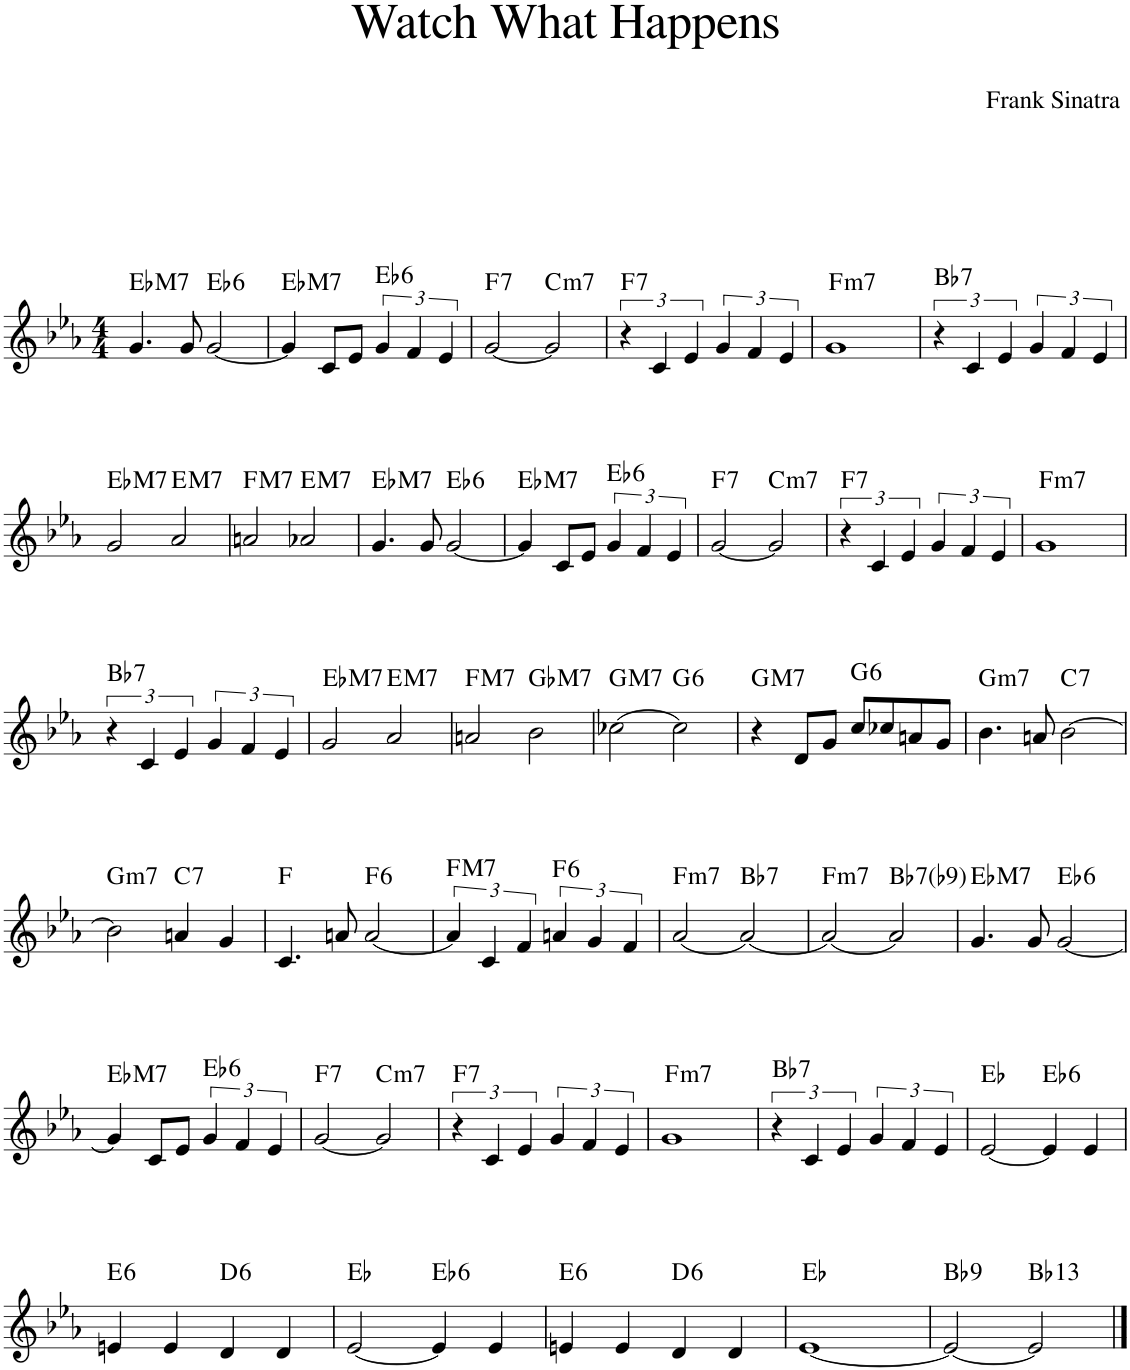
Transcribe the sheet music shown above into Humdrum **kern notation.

**kern	**harte
*part1	*part1
*staff1	*
*I"Piano	*
*I'Pno.	*
*clefG2	*
*k[b-e-a-]	*
*M4/4	*
=1	=1
!	!LO:H:kt=M7
4.g/	Eb:maj7
8g/	.
!	!LO:H:kt=6
[2g/	Eb:maj6
=2	=2
!	!LO:H:kt=M7
4g/]	Eb:maj7
8c/L	.
8e-/J	.
!	!LO:H:kt=6
6g/	Eb:maj6
6f/	.
6e-/	.
=3	=3
!	!LO:H:kt=7
[2g/	F:7
!	!LO:H:kt=m7
2g/]	C:min7
=4	=4
!	!LO:H:kt=7
6r	F:7
6c/	.
6e-/	.
6g/	.
6f/	.
6e-/	.
=5	=5
!	!LO:H:kt=m7
1g	F:min7
=6	=6
!	!LO:H:kt=7
6r	Bb:7
6c/	.
6e-/	.
6g/	.
6f/	.
6e-/	.
!!LO:LB:g=z
=7	=7
!	!LO:H:kt=M7
2g/	Eb:maj7
!	!LO:H:kt=M7
2a-/	E:maj7
=8	=8
!	!LO:H:kt=M7
2an/	F:maj7
!	!LO:H:kt=M7
2a-X/	E:maj7
=9	=9
!	!LO:H:kt=M7
4.g/	Eb:maj7
8g/	.
!	!LO:H:kt=6
[2g/	Eb:maj6
=10	=10
!	!LO:H:kt=M7
4g/]	Eb:maj7
8c/L	.
8e-/J	.
!	!LO:H:kt=6
6g/	Eb:maj6
6f/	.
6e-/	.
=11	=11
!	!LO:H:kt=7
[2g/	F:7
!	!LO:H:kt=m7
2g/]	C:min7
=12	=12
!	!LO:H:kt=7
6r	F:7
6c/	.
6e-/	.
6g/	.
6f/	.
6e-/	.
=13	=13
!	!LO:H:kt=m7
1g	F:min7
!!LO:LB:g=z
=14	=14
!	!LO:H:kt=7
6r	Bb:7
6c/	.
6e-/	.
6g/	.
6f/	.
6e-/	.
=15	=15
!	!LO:H:kt=M7
2g/	Eb:maj7
!	!LO:H:kt=M7
2a-/	E:maj7
=16	=16
!	!LO:H:kt=M7
2an/	F:maj7
!	!LO:H:kt=M7
2b-\	Gb:maj7
=17	=17
!	!LO:H:kt=M7
[2cc-X\	G:maj7
!	!LO:H:kt=6
2cc-\]	G:maj6
=18	=18
!	!LO:H:kt=M7
4r	G:maj7
8d/L	.
8g/J	.
!	!LO:H:kt=6
8cc/L	G:maj6
8cc-X/	.
8an/	.
8g/J	.
=19	=19
!	!LO:H:kt=m7
4.b-\	G:min7
8an/	.
!	!LO:H:kt=7
[2b-\	C:7
!!LO:LB:g=z
=20	=20
!	!LO:H:kt=m7
2b-\]	G:min7
!	!LO:H:kt=7
4an/	C:7
4g/	.
=21	=21
4.c/	F:maj
8an/	.
!	!LO:H:kt=6
[2a/	F:maj6
=22	=22
!	!LO:H:kt=M7
6a/]	F:maj7
6c/	.
6f/	.
!	!LO:H:kt=6
6an/	F:maj6
6g/	.
6f/	.
=23	=23
!	!LO:H:kt=m7
[2a-/	F:min7
!	!LO:H:kt=7
2a-/_	Bb:7
=24	=24
!	!LO:H:kt=m7
2a-/_	F:min7
!	!LO:H:kt=7
2a-/]	Bb:7(b9)
=25	=25
!	!LO:H:kt=M7
4.g/	Eb:maj7
8g/	.
!	!LO:H:kt=6
[2g/	Eb:maj6
!!LO:LB:g=z
=26	=26
!	!LO:H:kt=M7
4g/]	Eb:maj7
8c/L	.
8e-/J	.
!	!LO:H:kt=6
6g/	Eb:maj6
6f/	.
6e-/	.
=27	=27
!	!LO:H:kt=7
[2g/	F:7
!	!LO:H:kt=m7
2g/]	C:min7
=28	=28
!	!LO:H:kt=7
6r	F:7
6c/	.
6e-/	.
6g/	.
6f/	.
6e-/	.
=29	=29
!	!LO:H:kt=m7
1g	F:min7
=30	=30
!	!LO:H:kt=7
6r	Bb:7
6c/	.
6e-/	.
6g/	.
6f/	.
6e-/	.
=31	=31
[2e-/	Eb:maj
!	!LO:H:kt=6
4e-/]	Eb:maj6
4e-/	.
!!LO:LB:g=z
=32	=32
!	!LO:H:kt=6
4en/	E:maj6
4e/	.
!	!LO:H:kt=6
4d/	D:maj6
4d/	.
=33	=33
[2e-/	Eb:maj
!	!LO:H:kt=6
4e-/]	Eb:maj6
4e-/	.
=34	=34
!	!LO:H:kt=6
4en/	E:maj6
4e/	.
!	!LO:H:kt=6
4d/	D:maj6
4d/	.
=35	=35
[1e-	Eb:maj
=36	=36
!	!LO:H:kt=9
2e-/_	Bb:9
!	!LO:H:kt=13
2e-/]	Bb:9(11,13)
==	==
*-	*-
